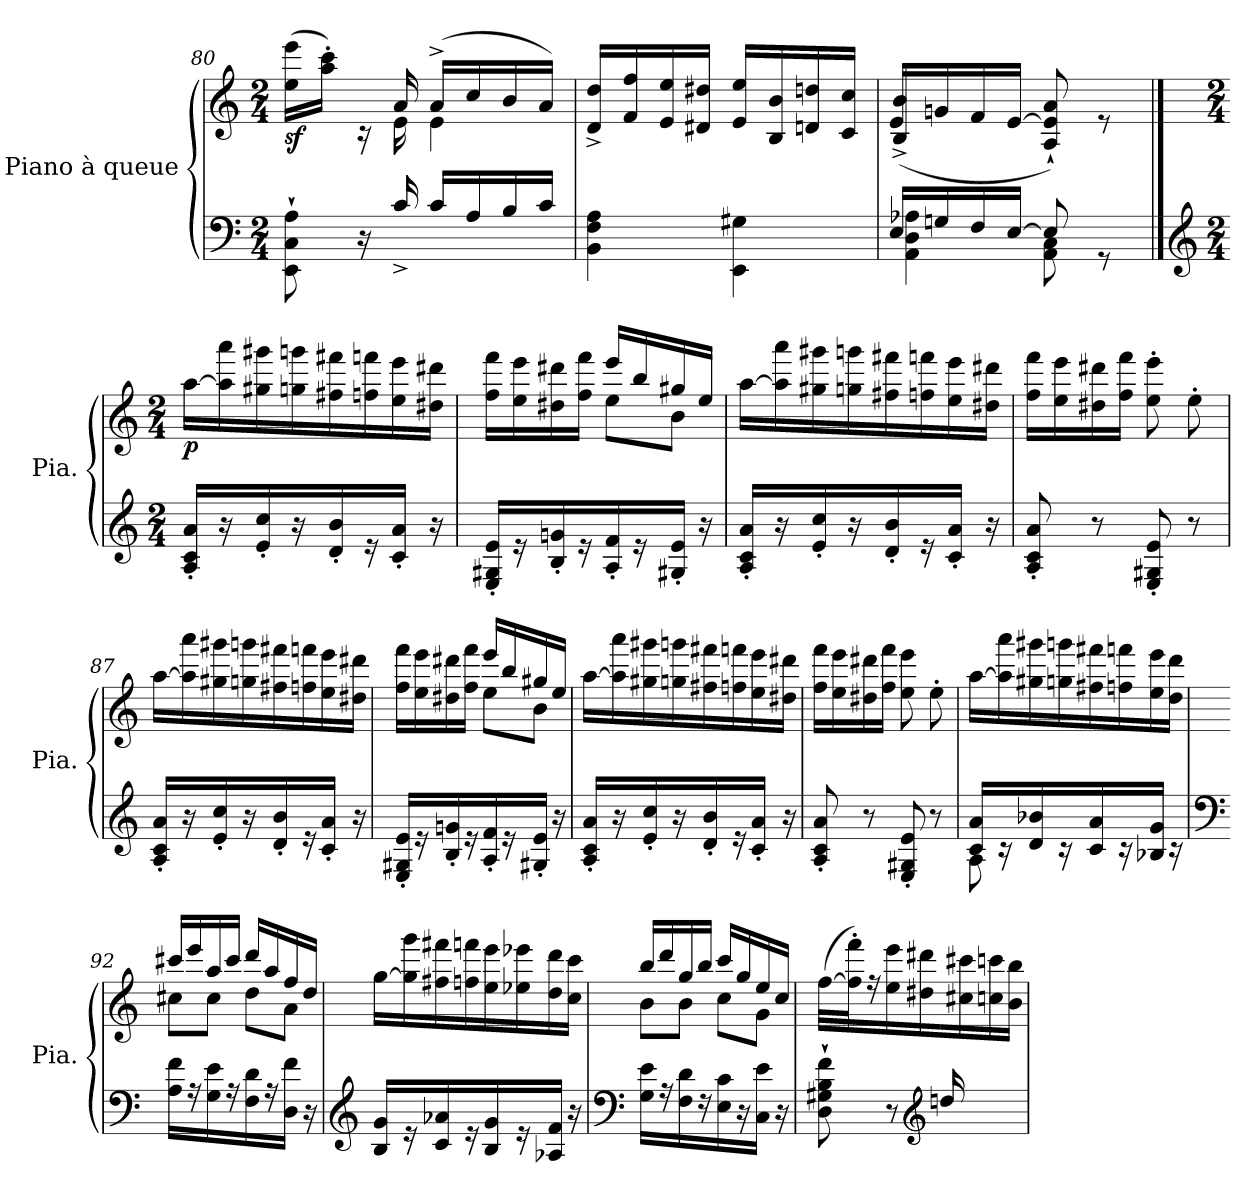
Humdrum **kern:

**kern	**kern	**dynam
*part1	*part1	*part1
*staff2	*staff1	*staff1/2
*I"Piano à queue	*	*
*I'Pia.	*	*
*clefF4	*clefG2	*
*k[]	*k[]	*
*M2/4	*M2/4	*
=80	=80	=80
*	*^	*
!	!	!	!LO:DY:b
8EE\` 8C\` 8A\`	(>16ee\ 16eee\LL	8.ryy	sf
.	16aa\' 16ccc\'JJ)	.	.
16r	16rc	.	.
16c^/	16a/	16e\	.
16c/LL	(>16a^/LL	4e\	.
16A/	16cc/	.	.
16B/	16b/	.	.
16c/JJ	16a/JJ)	.	.
*	*v	*v	*
=81	=81	=81
4BB\ 4F\ 4A\	16d/^ 16dd/^LL	.
.	16f/ 16ff/	.
.	16e/ 16ee/	.
.	16d#X/ 16dd#X/JJ	.
4EE\ 4G#X\	16e/ 16ee/LL	.
.	16B/ 16b/	.
.	16dn/ 16ddn/	.
.	16c/ 16cc/JJ	.
=82	=82	=82
*^	*^	*
16E/LL	4AA\ 4D\ 4A-X\	16e/LL	(4B/^ 4b/^	.
16Gn/	.	16gn/	.	.
16F/	.	16f/	.	.
[16E/JJ	.	[16e/JJ	.	.
8E/]	8AA\ 8C\	8ryy	8A/` 8e/]` 8a/`)	.
8rGG	8ryy	8re	8ryy	.
*v	*v	*	*	*
*	*v	*v	*
!!LO:PB:g=z
==83	==83	==83
*clefG2	*	*
*M2/4	*M2/4	*
*^	*^	*
!	!	!LO:TX:a:B:t=VAR. 4.	!	!
!	!	!	!	!LO:DY:b
*v	*v	*	*	*
*	*v	*v	*
16A/' 16c/' 16a/'LL	[16aa\LL	p
16r	16aa\] 16aaa\	.
16e/' 16cc/'	16gg#X\ 16ggg#X\	.
16r	16ggn\ 16gggn\	.
16d/' 16b/'	16ff#X\ 16fff#X\	.
16r	16ffn\ 16fffn\	.
16c/' 16a/'JJ	16ee\ 16eee\	.
16r	16dd#X\ 16ddd#X\JJ	.
=84	=84	=84
*	*^	*
16E/' 16G#X/' 16e/'LL	16ff\ 16fff\LL	4ryy	.
16r	16ee\ 16eee\	.	.
16B/' 16gn/'	16dd#X\ 16ddd#X\	.	.
16r	16ff\ 16fff\JJ	.	.
16A/' 16f/'	16eee/LL	8ee\L	.
16r	16bb/	.	.
16G#X/' 16e/'JJ	16gg#X/	8b\J	.
16r	16ee/JJ	.	.
*	*v	*v	*
=85	=85	=85
16A/' 16c/' 16a/'LL	[16aa\LL	.
16r	16aa\] 16aaa\	.
16e/' 16cc/'	16gg#X\ 16ggg#X\	.
16r	16ggn\ 16gggn\	.
16d/' 16b/'	16ff#X\ 16fff#X\	.
16r	16ffn\ 16fffn\	.
16c/' 16a/'JJ	16ee\ 16eee\	.
16r	16dd#X\ 16ddd#X\JJ	.
=86	=86	=86
8A/' 8c/' 8a/'	16ff\ 16fff\LL	.
.	16ee\ 16eee\	.
8r	16dd#X\ 16ddd#X\	.
.	16ff\ 16fff\JJ	.
8E/' 8G#X/' 8e/'	8ee\' 8eee\'	.
8r	8ee'\	.
!!LO:LB:g=z
=87	=87	=87
16A/' 16c/' 16a/'LL	[16aa\LL	.
16r	16aa\] 16aaa\	.
16e/' 16cc/'	16gg#X\ 16ggg#X\	.
16r	16ggn\ 16gggn\	.
16d/' 16b/'	16ff#X\ 16fff#X\	.
16r	16ffn\ 16fffn\	.
16c/' 16a/'JJ	16ee\ 16eee\	.
16r	16dd#X\ 16ddd#X\JJ	.
=88	=88	=88
*	*^	*
16E/' 16G#X/' 16e/'LL	16ff\ 16fff\LL	4ryy	.
16r	16ee\ 16eee\	.	.
16B/' 16gn/'	16dd#X\ 16ddd#X\	.	.
16r	16ff\ 16fff\JJ	.	.
16A/' 16f/'	16eee/LL	8ee\L	.
16r	16bb/	.	.
16G#X/' 16e/'JJ	16gg#X/	8b\J	.
16r	16ee/JJ	.	.
*	*v	*v	*
=89	=89	=89
16A/' 16c/' 16a/'LL	[16aa\LL	.
16r	16aa\] 16aaa\	.
16e/' 16cc/'	16gg#X\ 16ggg#X\	.
16r	16ggn\ 16gggn\	.
16d/' 16b/'	16ff#X\ 16fff#X\	.
16r	16ffn\ 16fffn\	.
16c/' 16a/'JJ	16ee\ 16eee\	.
16r	16dd#X\ 16ddd#X\JJ	.
=90	=90	=90
8A/' 8c/' 8a/'	16ff\ 16fff\LL	.
.	16ee\ 16eee\	.
8r	16dd#X\ 16ddd#X\	.
.	16ff\ 16fff\JJ	.
8E/' 8G#X/' 8e/'	8ee\ 8eee\	.
8r	8ee'\	.
!!LO:LB:g=z
=91	=91	=91
*^	*	*
16c/ 16a/LL	8A\	[16aa\LL	.
16rc	.	16aa\] 16aaa\	.
16d/ 16b-X/	4.ryy	16gg#X\ 16ggg#X\	.
16rc	.	16ggn\ 16gggn\	.
16c/ 16a/	.	16ff#X\ 16fff#X\	.
16rc	.	16ffn\ 16fffn\	.
16B-X/ 16g/JJ	.	16ee\ 16eee\	.
16rc	.	16dd\ 16ddd\JJ	.
*v	*v	*	*
=92	=92	=92
*clefF4	*	*
*	*^	*
16A\ 16f\LL	16ccc#X/LL	8cc#X\L	.
16r	16eee/	.	.
16G\ 16e\	16aa/	8cc#\J	.
16r	16ccc#/JJ	.	.
16F\ 16d\	16ddd/LL	8dd\L	.
16r	16aa/	.	.
16D\ 16f\JJ	16ff/	8a\J	.
16r	16dd/JJ	.	.
*	*v	*v	*
=93	=93	=93
*clefG2	*	*
16B/ 16g/LL	[16gg\LL	.
16r	16gg\] 16ggg\	.
16c/ 16a-X/	16ff#X\ 16fff#X\	.
16r	16ffn\ 16fffn\	.
16B/ 16g/	16ee\ 16eee\	.
16r	16ee-X\ 16eee-X\	.
16A-X/ 16f/JJ	16dd\ 16ddd\	.
16r	16cc\ 16ccc\JJ	.
=94	=94	=94
*clefF4	*	*
*	*^	*
16G\ 16e\LL	16bb/LL	8b\L	.
16r	16ddd/	.	.
16F\ 16d\	16gg/	8b\J	.
16r	16bb/JJ	.	.
16E\ 16c\	16ccc/LL	8cc\L	.
16r	16gg/	.	.
16C\ 16e\JJ	16ee/	8g\J	.
16r	16cc/JJ	.	.
*	*v	*v	*
!!LO:LB:g=z
=95	=95	=95
*^	*	*
4ryy	8D\` 8G#X\` 8B\` 8f\`	(>[32ff\LLL	.
.	.	32ff\]' 32fff\'JJJ)	.
.	.	16r	.
.	8r	16ee\ 16eee\LL	.
.	.	16dd#X\ 16ddd#X\JJ	.
*clefG2	*	*	*
16ddn/LL	4ryy	16ryy	.
8.ryy	.	16cc#X\ 16ccc#X\	.
.	.	16ccn\ 16cccn\	.
.	.	16b\ 16bb\JJ	.
*v	*v	*	*
=	=	=
*-	*-	*-
